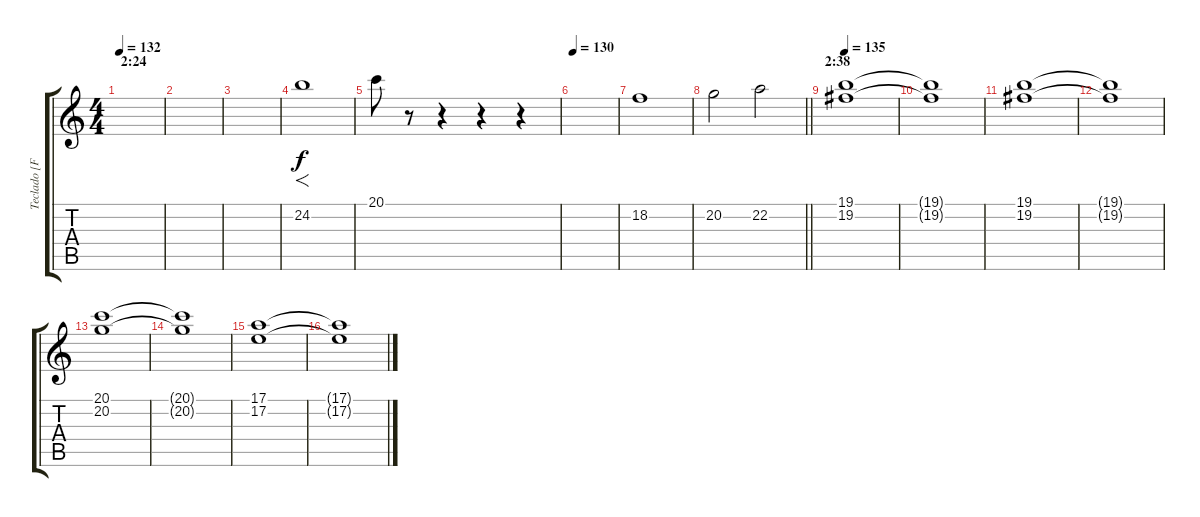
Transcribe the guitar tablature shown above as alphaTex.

\track ("Teclado [Fábio Ribeiro]" "Teclado [F") {instrument vibraphone}
\staff {score tabs}
\tuning (E4 B3 G3 D3 A2 E2) {hide}
\ts (4 4)
\section ("" "2:24")
\tempo 132
\clef g2
\ks c
|
|
|
24.2.1{f} |
20.1.8 r.8 r.4 r.4 r.4 |
\tempo 130
|
18.2.1 |
\barLineRight lightlight
20.2.2 22.2.2 |
\section ("" "2:38")
\tempo 135
(19.1 19.2).1{volume 12} |
(19.1{t} 19.2{t}).1 |
(19.1 19.2).1 |
(19.1{t} 19.2{t}).1 |
(20.1 20.2).1 |
(20.1{t} 20.2{t}).1 |
(17.1 17.2).1 |
(17.1{t} 17.2{t}).1
